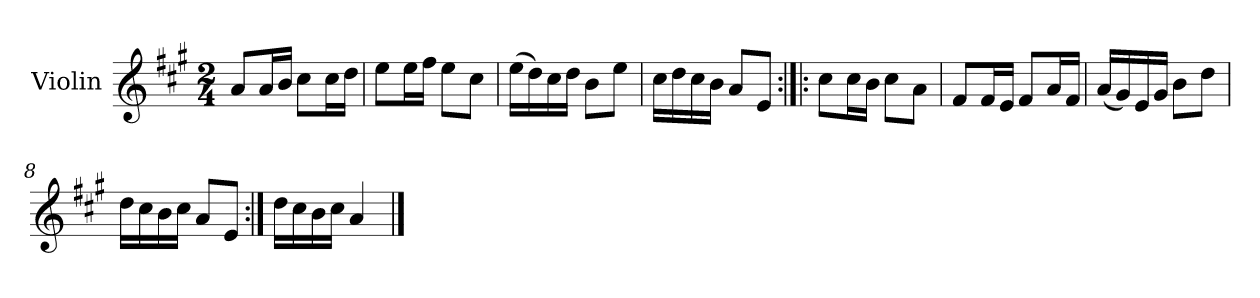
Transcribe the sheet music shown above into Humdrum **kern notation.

**kern
*part1
*staff1
*I"Violin
*I'Vln.
*clefG2
*k[f#c#g#]
*M2/4
*MM35
=1
8a/L
16a/L
16b/JJ
8cc#\L
16cc#\L
16dd\JJ
=2
8ee\L
16ee\L
16ff#\JJ
8ee\L
8cc#\J
=3
(16ee\LL
16dd\)
16cc#\
16dd\JJ
8b\L
8ee\J
=4
16cc#\LL
16dd\
16cc#\
16b\JJ
8a/L
8e/J
!!LO:LB:g=z
=5:|!|:
8cc#\L
16cc#\L
16b\JJ
8cc#\L
8a\J
=6
8f#/L
16f#/L
16e/JJ
8f#/L
16a/L
16f#/JJ
=7
(16a/LL
16g#/)
16e/
16g#/JJ
8b\L
8dd\J
=8
16dd\LL
16cc#\
16b\
16cc#\JJ
8a/L
8e/J
=9:|!
16dd\LL
16cc#\
16b\
16cc#\JJ
4a/
==
*-
